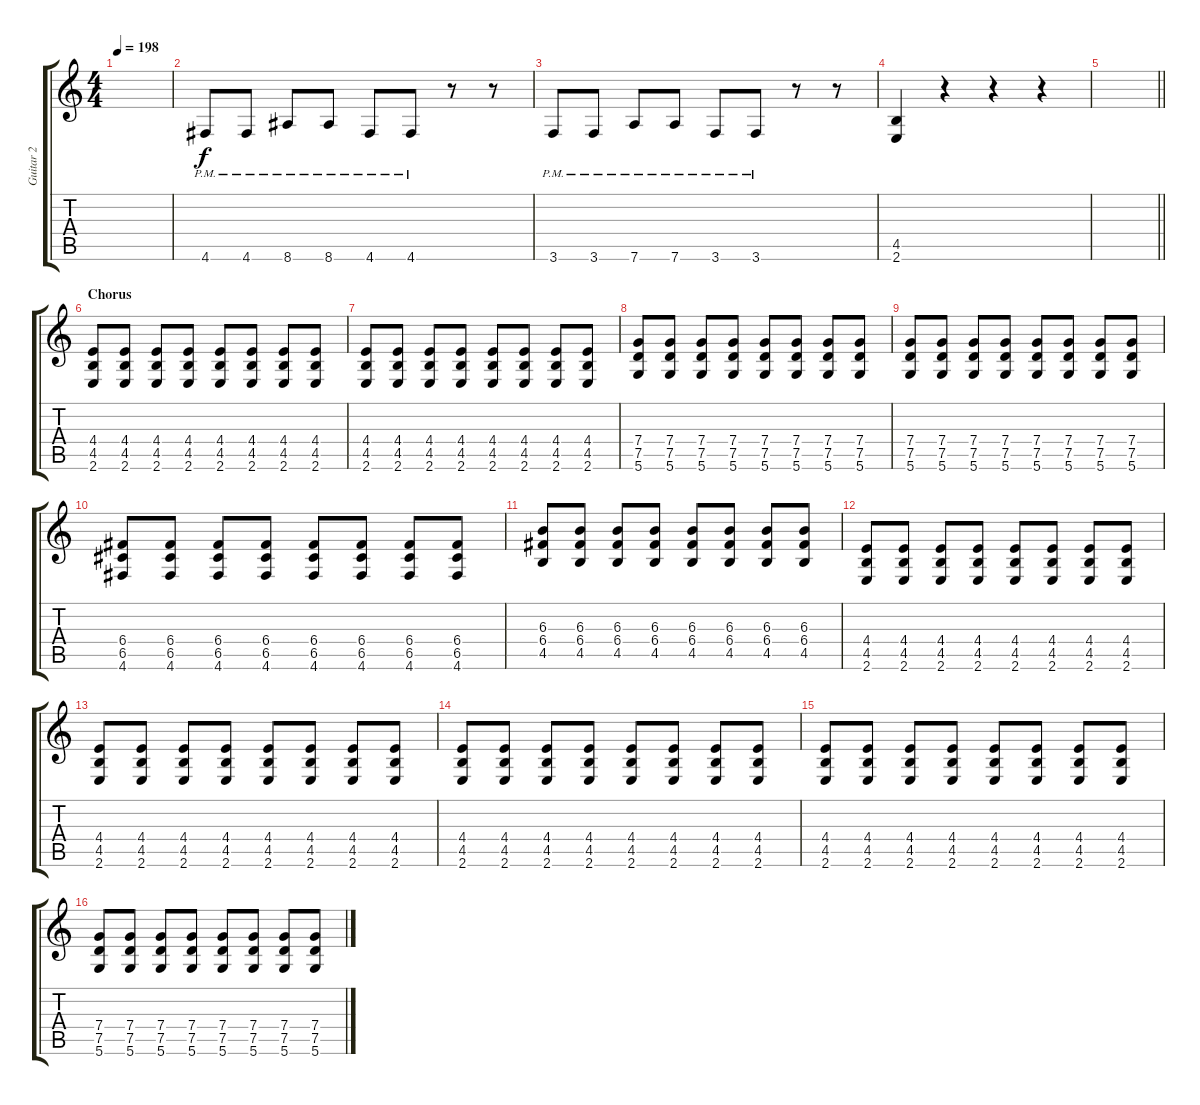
\track ("Guitar 2" "Guitar 2") {instrument distortionguitar}
\staff {score tabs}
\tuning (D4 A3 F3 C3 G2 D2) {hide}
\ts (4 4)
\tempo 198
\clef g2
\ks c
|
4.6{pm}.8 4.6{pm}.8 8.6{pm}.8 8.6{pm}.8 4.6{pm}.8 4.6{pm}.8 r.8 r.8 |
3.6{pm}.8 3.6{pm}.8 7.6{pm}.8 7.6{pm}.8 3.6{pm}.8 3.6{pm}.8 r.8 r.8 |
(4.5 2.6).4 r.4 r.4 r.4 |
\barLineRight lightlight
|
\section ("" "Chorus")
(4.4 4.5 2.6).8 (4.4 4.5 2.6).8 (4.4 4.5 2.6).8 (4.4 4.5 2.6).8 (4.4 4.5 2.6).8 (4.4 4.5 2.6).8 (4.4 4.5 2.6).8 (4.4 4.5 2.6).8 |
(4.4 4.5 2.6).8 (4.4 4.5 2.6).8 (4.4 4.5 2.6).8 (4.4 4.5 2.6).8 (4.4 4.5 2.6).8 (4.4 4.5 2.6).8 (4.4 4.5 2.6).8 (4.4 4.5 2.6).8 |
(7.4 7.5 5.6).8 (7.4 7.5 5.6).8 (7.4 7.5 5.6).8 (7.4 7.5 5.6).8 (7.4 7.5 5.6).8 (7.4 7.5 5.6).8 (7.4 7.5 5.6).8 (7.4 7.5 5.6).8 |
(7.4 7.5 5.6).8 (7.4 7.5 5.6).8 (7.4 7.5 5.6).8 (7.4 7.5 5.6).8 (7.4 7.5 5.6).8 (7.4 7.5 5.6).8 (7.4 7.5 5.6).8 (7.4 7.5 5.6).8 |
(6.4 6.5 4.6).8 (6.4 6.5 4.6).8 (6.4 6.5 4.6).8 (6.4 6.5 4.6).8 (6.4 6.5 4.6).8 (6.4 6.5 4.6).8 (6.4 6.5 4.6).8 (6.4 6.5 4.6).8 |
(6.3 6.4 4.5).8 (6.3 6.4 4.5).8 (6.3 6.4 4.5).8 (6.3 6.4 4.5).8 (6.3 6.4 4.5).8 (6.3 6.4 4.5).8 (6.3 6.4 4.5).8 (6.3 6.4 4.5).8 |
(4.4 4.5 2.6).8 (4.4 4.5 2.6).8 (4.4 4.5 2.6).8 (4.4 4.5 2.6).8 (4.4 4.5 2.6).8 (4.4 4.5 2.6).8 (4.4 4.5 2.6).8 (4.4 4.5 2.6).8 |
(4.4 4.5 2.6).8 (4.4 4.5 2.6).8 (4.4 4.5 2.6).8 (4.4 4.5 2.6).8 (4.4 4.5 2.6).8 (4.4 4.5 2.6).8 (4.4 4.5 2.6).8 (4.4 4.5 2.6).8 |
(4.4 4.5 2.6).8 (4.4 4.5 2.6).8 (4.4 4.5 2.6).8 (4.4 4.5 2.6).8 (4.4 4.5 2.6).8 (4.4 4.5 2.6).8 (4.4 4.5 2.6).8 (4.4 4.5 2.6).8 |
(4.4 4.5 2.6).8 (4.4 4.5 2.6).8 (4.4 4.5 2.6).8 (4.4 4.5 2.6).8 (4.4 4.5 2.6).8 (4.4 4.5 2.6).8 (4.4 4.5 2.6).8 (4.4 4.5 2.6).8 |
(7.4 7.5 5.6).8 (7.4 7.5 5.6).8 (7.4 7.5 5.6).8 (7.4 7.5 5.6).8 (7.4 7.5 5.6).8 (7.4 7.5 5.6).8 (7.4 7.5 5.6).8 (7.4 7.5 5.6).8
